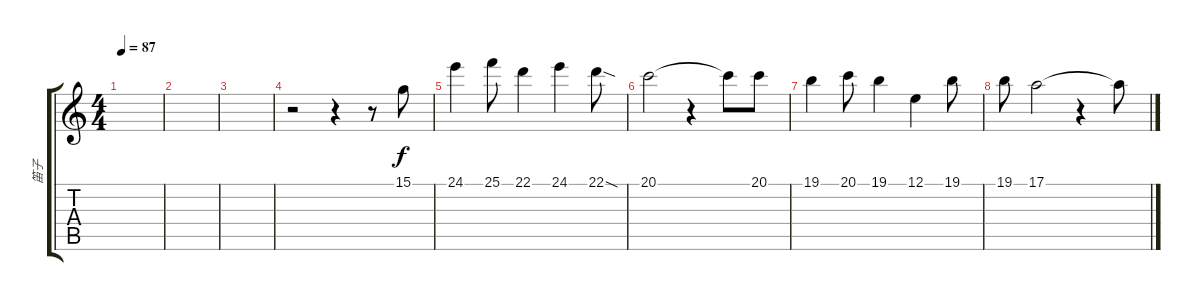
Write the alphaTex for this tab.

\track ("笛子" "笛子") {instrument flute}
\staff {score tabs}
\tuning (E4 B3 G3 D3 A2 E2) {hide}
\ts (4 4)
\tempo 87
\clef g2
\ks c
|
|
|
r.2 r.4 r.8 15.1.8 |
24.1.4 25.1.8 22.1.4 24.1.4 22.1{sod}.8 |
20.1.2 r.4 20.1{t}.8 20.1.8 |
19.1.4 20.1.8 19.1.4 12.1.4 19.1.8 |
19.1.8 17.1.2 r.4 17.1{t}.8
